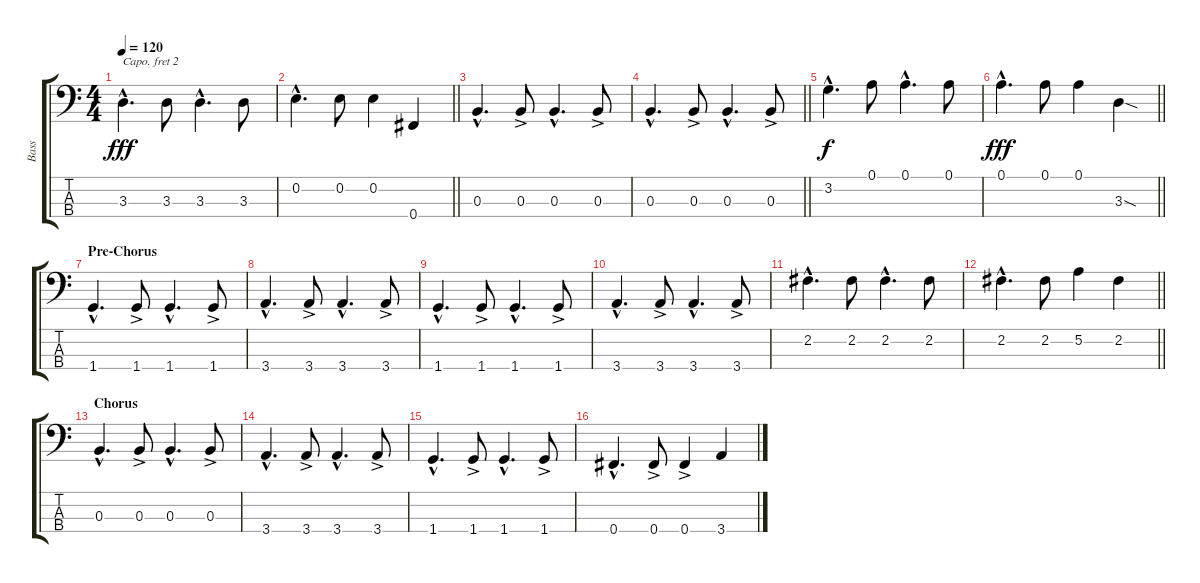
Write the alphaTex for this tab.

\track ("Bass" "Bass") {instrument electricbassfinger}
\staff {score tabs}
\capo 2
\tuning (G2 D2 A1 E1) {hide}
\ts (4 4)
\tempo 120
\clef f4
\ks c
3.3{hac}.4{d dy fff} 3.3.8 3.3{hac}.4{d} 3.3.8 |
\barLineRight lightlight
0.2{hac}.4{d} 0.2.8 0.2.4 0.4.4 |
0.3{hac}.4{d} 0.3{ac}.8 0.3{hac}.4{d} 0.3{ac}.8 |
\barLineRight lightlight
0.3{hac}.4{d} 0.3{ac}.8 0.3{hac}.4{d} 0.3{ac}.8 |
3.2{hac}.4{d dy f} 0.1.8 0.1{hac}.4{d} 0.1.8 |
\barLineRight lightlight
0.1{hac}.4{d dy fff} 0.1.8 0.1.4 3.3{sod}.4 |
\section ("" "Pre-Chorus")
1.4{hac}.4{d} 1.4{ac}.8 1.4{hac}.4{d} 1.4{ac}.8 |
3.4{hac}.4{d} 3.4{ac}.8 3.4{hac}.4{d} 3.4{ac}.8 |
1.4{hac}.4{d} 1.4{ac}.8 1.4{hac}.4{d} 1.4{ac}.8 |
3.4{hac}.4{d} 3.4{ac}.8 3.4{hac}.4{d} 3.4{ac}.8 |
2.2{hac}.4{d} 2.2.8 2.2{hac}.4{d} 2.2.8 |
\barLineRight lightlight
2.2{hac}.4{d} 2.2.8 5.2.4 2.2.4 |
\section ("" "Chorus")
0.3{hac}.4{d} 0.3{ac}.8 0.3{hac}.4{d} 0.3{ac}.8 |
3.4{hac}.4{d} 3.4{ac}.8 3.4{hac}.4{d} 3.4{ac}.8 |
1.4{hac}.4{d} 1.4{ac}.8 1.4{hac}.4{d} 1.4{ac}.8 |
0.4{hac}.4{d} 0.4{ac}.8 0.4{ac}.4 3.4.4
